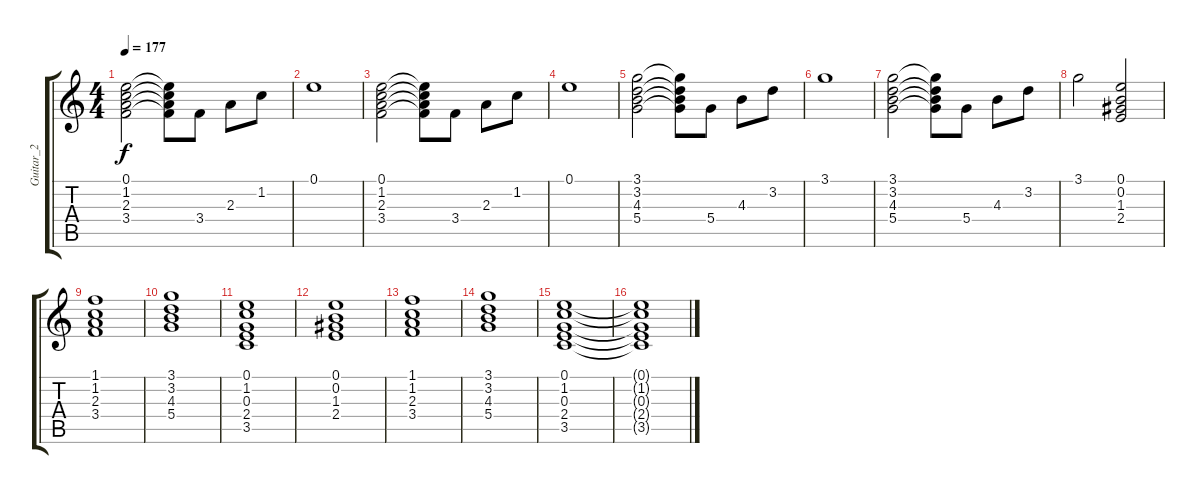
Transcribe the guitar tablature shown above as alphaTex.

\track ("Guitar_2" "Guitar_2") {instrument distortionguitar}
\staff {score tabs}
\tuning (E4 B3 G3 D3 A2 E2) {hide}
\ts (4 4)
\tempo 177
\clef g2
\ks c
(0.1 1.2 2.3 3.4).2{dy f} (0.1{t} 1.2{t} 2.3{t} 3.4{t}).8 3.4.8 2.3.8 1.2.8 |
0.1.1 |
(0.1 1.2 2.3 3.4).2 (0.1{t} 1.2{t} 2.3{t} 3.4{t}).8 3.4.8 2.3.8 1.2.8 |
0.1.1 |
(3.1 3.2 4.3 5.4).2 (3.1{t} 3.2{t} 4.3{t} 5.4{t}).8 5.4.8 4.3.8 3.2.8 |
3.1.1 |
(3.1 3.2 4.3 5.4).2 (3.1{t} 3.2{t} 4.3{t} 5.4{t}).8 5.4.8 4.3.8 3.2.8 |
3.1.2 (0.1 0.2 1.3 2.4).2 |
(1.1 1.2 2.3 3.4).1 |
(3.1 3.2 4.3 5.4).1 |
(0.1 1.2 0.3 2.4 3.5).1 |
(0.1 0.2 1.3 2.4).1 |
(1.1 1.2 2.3 3.4).1 |
(3.1 3.2 4.3 5.4).1 |
(0.1 1.2 0.3 2.4 3.5).1 |
(0.1{t} 1.2{t} 0.3{t} 2.4{t} 3.5{t}).1
